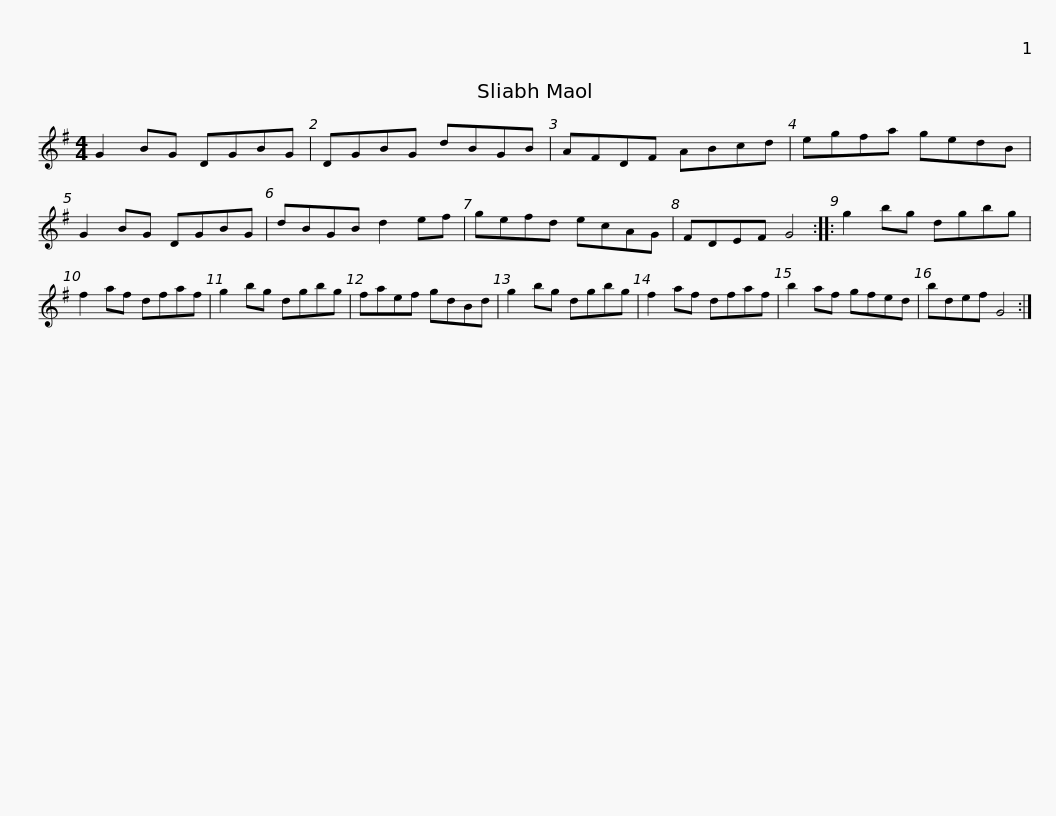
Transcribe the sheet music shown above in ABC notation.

X:1
L:1/8
M:4/4
I:linebreak $
K:G
V:1 treble
V:1
 G2 BG DGBG | DGBG dBGB | AFDF ABcd | egfa gedB | G2 BG DGBG | %5
 dBGB d2 ef |$ gefd ecAG | FDEF G4 :: g2 bg dgbg | f2 af dfaf | %10
 g2 bg dgbg | faef gdBd |$ g2 bg dgbg | f2 af dfaf | b2 af gfed | %15
 bdef G4 :| %16
